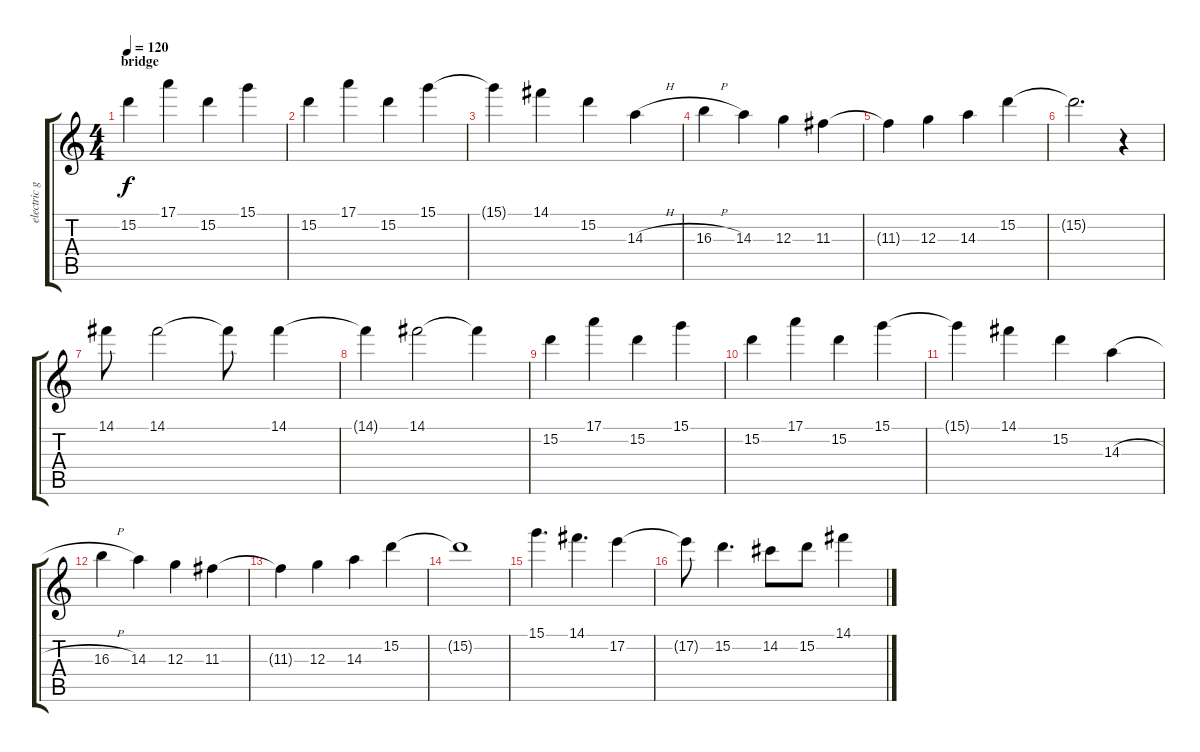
\track ("electric guitar 2" "electric g") {instrument distortionguitar}
\staff {score tabs}
\tuning (E4 B3 G3 D3 A2 E2) {hide}
\ts (4 4)
\section ("" "bridge")
\tempo 120
\clef g2
\ks c
15.2.4{dy f} 17.1.4 15.2.4 15.1.4 |
15.2.4 17.1.4 15.2.4 15.1.4 |
15.1{t}.4 14.1.4 15.2.4 14.3{h}.4 |
16.3{h}.4 14.3.4 12.3.4 11.3.4 |
11.3{t}.4 12.3.4 14.3.4 15.2.4 |
15.2{t}.2{d} r.4 |
14.1.8 14.1.2 14.1{t}.8 14.1.4 |
14.1{t}.4 14.1.2 14.1{t}.4 |
15.2.4 17.1.4 15.2.4 15.1.4 |
15.2.4 17.1.4 15.2.4 15.1.4 |
15.1{t}.4 14.1.4 15.2.4 14.3{h}.4 |
16.3{h}.4 14.3.4 12.3.4 11.3.4 |
11.3{t}.4 12.3.4 14.3.4 15.2.4 |
15.2{t}.1 |
15.1.4{d} 14.1.4{d} 17.2.4 |
17.2{t}.8 15.2.4{d} 14.2.8 15.2.8 14.1.4
